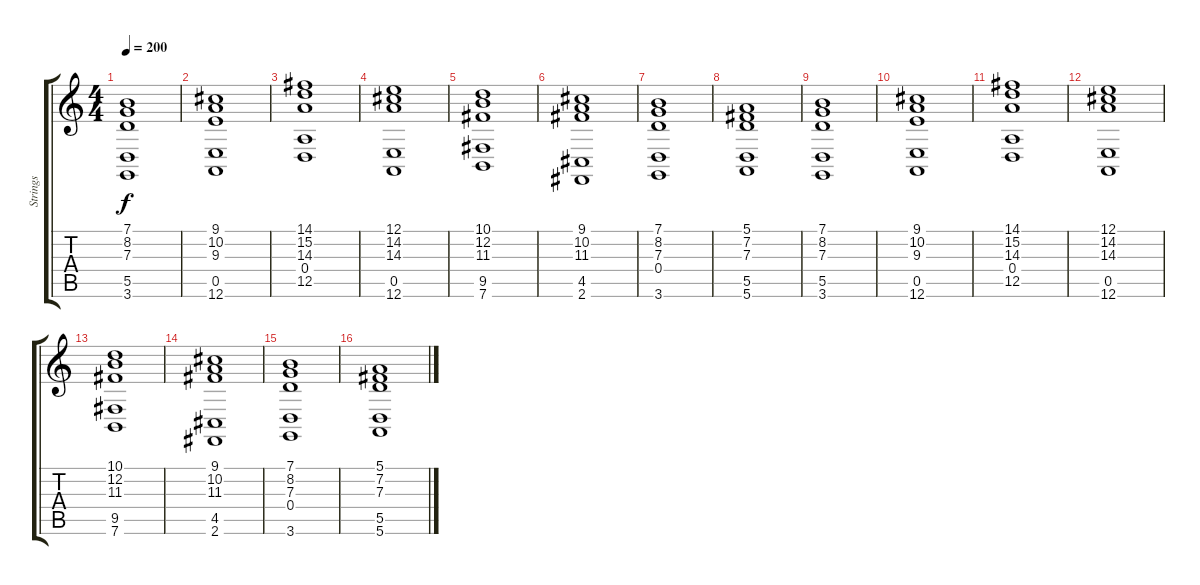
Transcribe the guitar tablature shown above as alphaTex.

\track ("Strings" "Strings") {instrument stringensemble1}
\staff {score tabs}
\tuning (E4 B3 G3 D3 A2 E2) {hide}
\ts (4 4)
\tempo 200
\clef g2
\ks c
(7.1 8.2 7.3 5.5 3.6).1{dy f} |
(9.1 10.2 9.3 0.5 12.6).1 |
(14.1 15.2 14.3 0.4 12.5).1 |
(12.1 14.2 14.3 0.5 12.6).1 |
(10.1 12.2 11.3 9.5 7.6).1 |
(9.1 10.2 11.3 4.5 2.6).1 |
(7.1 8.2 7.3 0.4 3.6).1 |
(5.1 7.2 7.3 5.5 5.6).1 |
(7.1 8.2 7.3 5.5 3.6).1 |
(9.1 10.2 9.3 0.5 12.6).1 |
(14.1 15.2 14.3 0.4 12.5).1 |
(12.1 14.2 14.3 0.5 12.6).1 |
(10.1 12.2 11.3 9.5 7.6).1 |
(9.1 10.2 11.3 4.5 2.6).1 |
(7.1 8.2 7.3 0.4 3.6).1 |
(5.1 7.2 7.3 5.5 5.6).1
